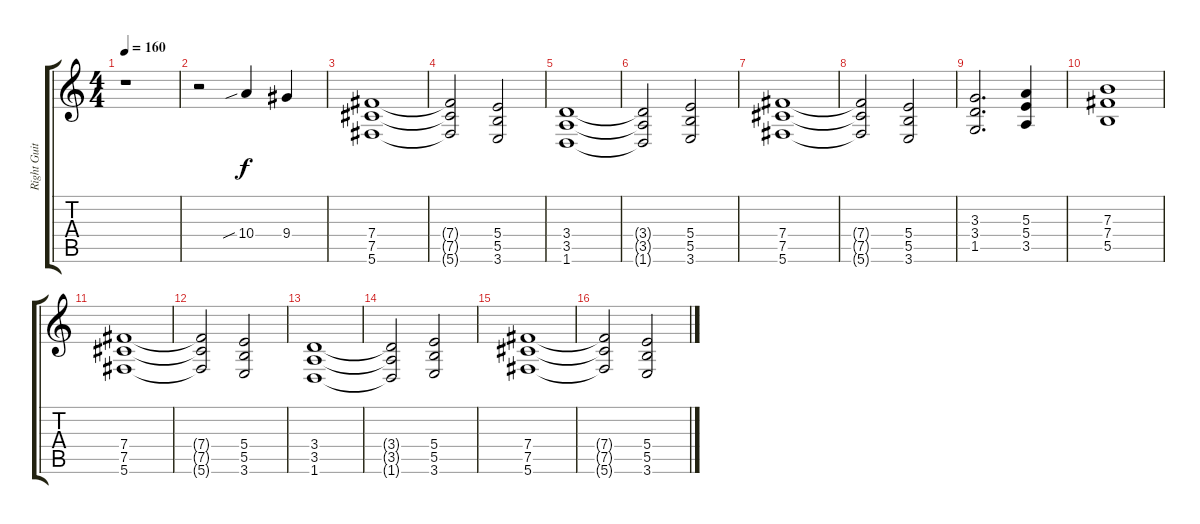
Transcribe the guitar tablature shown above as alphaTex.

\track ("Right Guitar" "Right Guit") {instrument distortionguitar}
\staff {score tabs}
\tuning (Db4 Ab3 E3 B2 Gb2 Db2) {hide}
\ts (4 4)
\tempo 160
\clef g2
\ks c
r.1{dy f} |
r.2 10.4{sib}.4 9.4.4 |
(7.4 7.5 5.6).1 |
(7.4{t} 7.5{t} 5.6{t}).2 (5.4 5.5 3.6).2 |
(3.4 3.5 1.6).1 |
(3.4{t} 3.5{t} 1.6{t}).2 (5.4 5.5 3.6).2 |
(7.4 7.5 5.6).1 |
(7.4{t} 7.5{t} 5.6{t}).2 (5.4 5.5 3.6).2 |
(3.3 3.4 1.5).2{d} (5.3 5.4 3.5).4 |
(7.3 7.4 5.5).1 |
(7.4 7.5 5.6).1 |
(7.4{t} 7.5{t} 5.6{t}).2 (5.4 5.5 3.6).2 |
(3.4 3.5 1.6).1 |
(3.4{t} 3.5{t} 1.6{t}).2 (5.4 5.5 3.6).2 |
(7.4 7.5 5.6).1 |
(7.4{t} 7.5{t} 5.6{t}).2 (5.4 5.5 3.6).2
